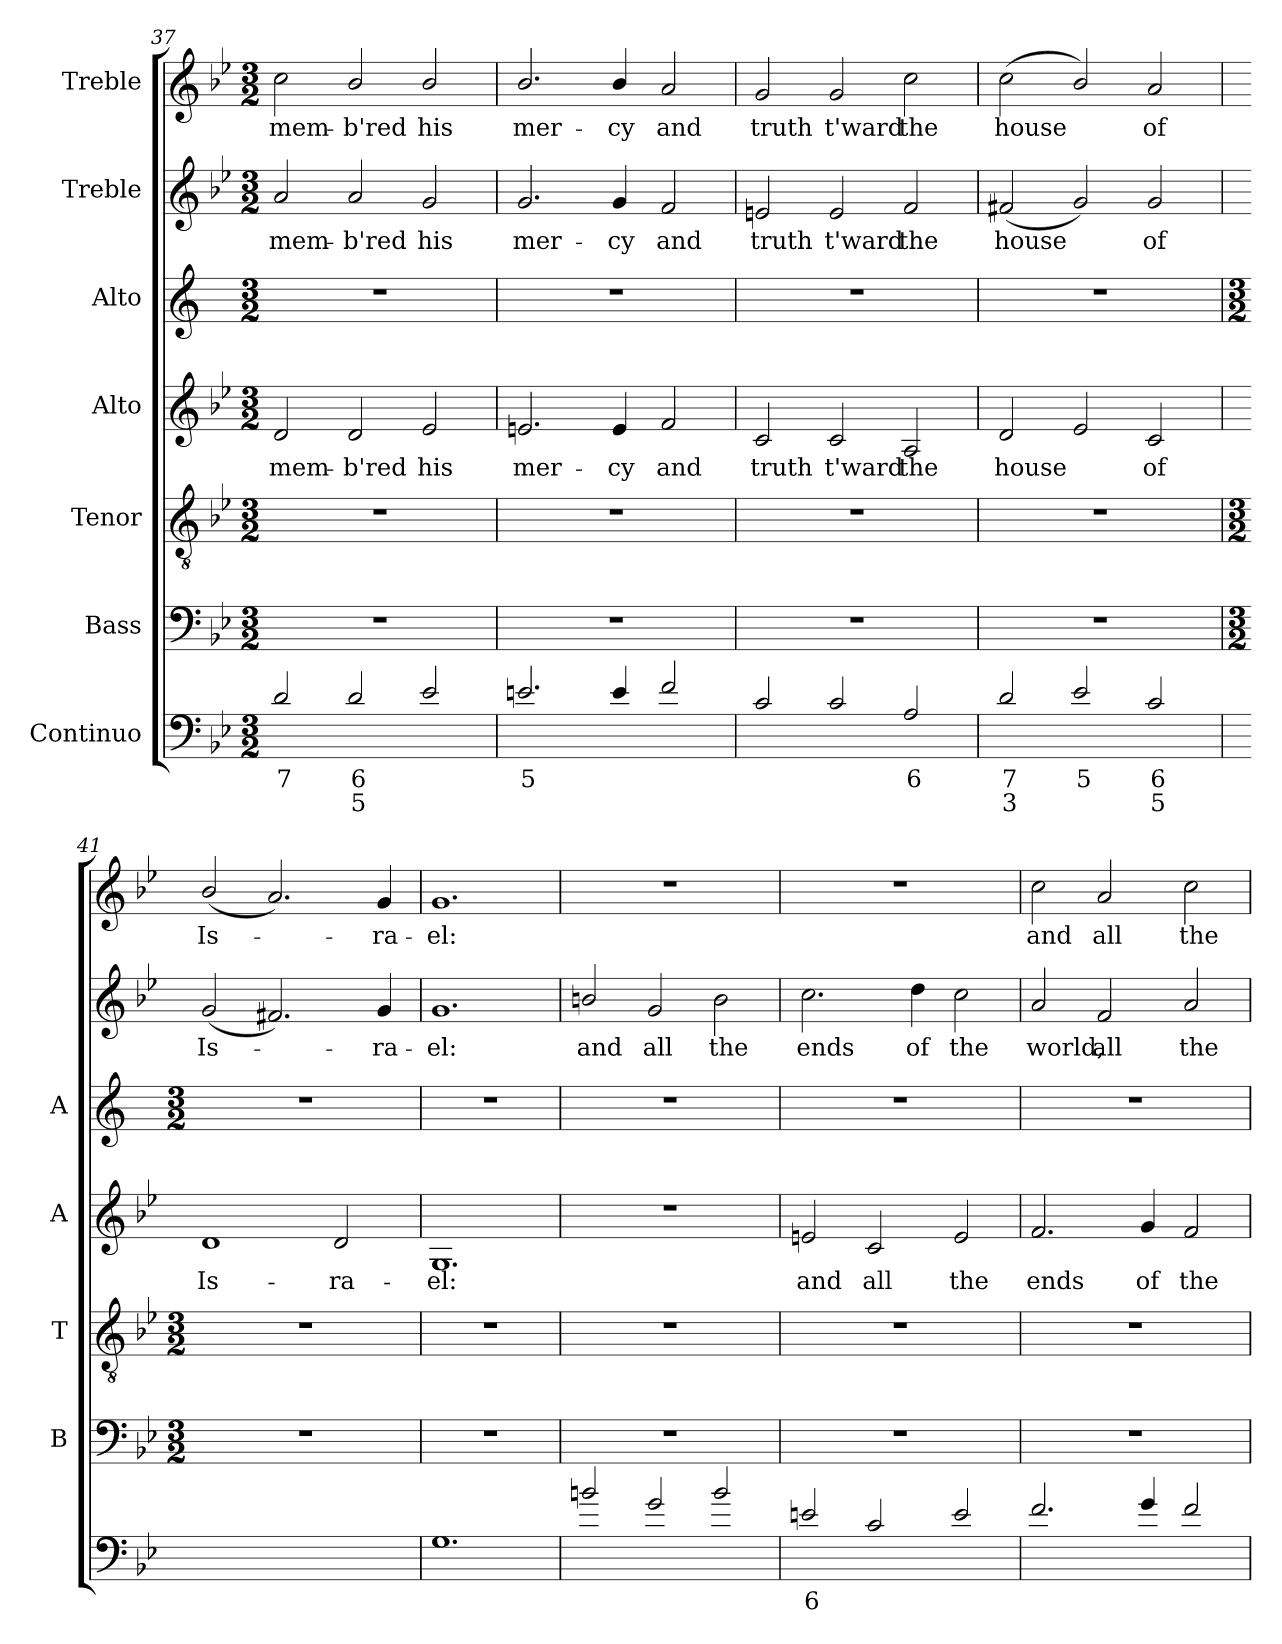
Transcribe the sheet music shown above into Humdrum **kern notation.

**kern	**text	**text	**kern	**kern	**kern	**text	**kern	**kern	**text	**kern	**text
*part7	*part7	*part7	*part6	*part5	*part4	*part4	*part3	*part2	*part2	*part1	*part1
*staff7	*staff7	*staff7	*staff6	*staff5	*staff4	*staff4	*staff3	*staff2	*staff2	*staff1	*staff1
*I"Continuo	*	*	*I"Bass	*I"Tenor	*I"Alto	*	*I"Alto	*I"Treble	*	*I"Treble	*
*	*	*	*I'B	*I'T	*I'A	*	*I'A	*	*	*	*
*clefF4	*	*	*clefF4	*clefGv2	*clefG2	*	*clefG2	*clefG2	*	*clefG2	*
*k[b-e-]	*	*	*k[b-e-]	*k[b-e-]	*k[b-e-]	*	*k[]	*k[b-e-]	*	*k[b-e-]	*
*B-:	*	*	*B-:	*B-:	*B-:	*	*	*B-:	*	*B-:	*
*M3/2	*	*	*M3/2	*M3/2	*M3/2	*	*M3/2	*M3/2	*	*M3/2	*
=37	=37	=37	=37	=37	=37	=37	=37	=37	=37	=37	=37
!	!LO:LY:b	!	!	!	!	!LO:LY:b	!	!	!LO:LY:b	!	!LO:LY:b
2d/	7	.	1.r	1.r	2d/	-mem-	1.r	2a/	-mem-	2cc\	-mem-
!	!LO:LY:b	!LO:LY:b	!	!	!	!LO:LY:b	!	!	!LO:LY:b	!	!LO:LY:b
2d/	6	5	.	.	2d/	-b'red	.	2a/	-b'red	2b-/	-b'red
!	!	!	!	!	!	!LO:LY:b	!	!	!LO:LY:b	!	!LO:LY:b
2e-/	.	.	.	.	2e-/	his	.	2g/	his	2b-/	his
=38	=38	=38	=38	=38	=38	=38	=38	=38	=38	=38	=38
!	!LO:LY:b	!	!	!	!	!LO:LY:b	!	!	!LO:LY:b	!	!LO:LY:b
2.en/	5	.	1.r	1.r	2.en/	mer-	1.r	2.g/	mer-	2.b-/	mer-
!	!	!	!	!	!	!LO:LY:b	!	!	!LO:LY:b	!	!LO:LY:b
4e/	.	.	.	.	4e/	-cy	.	4g/	-cy	4b-/	-cy
!	!	!	!	!	!	!LO:LY:b	!	!	!LO:LY:b	!	!LO:LY:b
2f/	.	.	.	.	2f/	and	.	2f/	and	2a/	and
=39	=39	=39	=39	=39	=39	=39	=39	=39	=39	=39	=39
!	!	!	!	!	!	!LO:LY:b	!	!	!LO:LY:b	!	!LO:LY:b
2c/	.	.	1.r	1.r	2c/	truth	1.r	2en/	truth	2g/	truth
!	!	!	!	!	!	!LO:LY:b	!	!	!LO:LY:b	!	!LO:LY:b
2c/	.	.	.	.	2c/	t'ward	.	2e/	t'ward	2g/	t'ward
!	!LO:LY:b	!	!	!	!	!LO:LY:b	!	!	!LO:LY:b	!	!LO:LY:b
2A/	6	.	.	.	2A/	the	.	2f/	the	2cc\	the
!!LO:LB:g=z
=40	=40	=40	=40	=40	=40	=40	=40	=40	=40	=40	=40
!	!LO:LY:b	!LO:LY:b	!	!	!	!LO:LY:b	!	!	!LO:LY:b	!	!LO:LY:b
2d/	7	3	1.r	1.r	2d/	house	1.r	(<2f#X/	house	(<2cc\	house
!	!LO:LY:b	!	!	!	!	!	!	!	!	!	!
2e-/	5	.	.	.	2e-/	.	.	2g/)	.	2b-/)	.
!	!LO:LY:b	!LO:LY:b	!	!	!	!LO:LY:b	!	!	!LO:LY:b	!	!LO:LY:b
2c/	6	5	.	.	2c/	of	.	2g/	of	2a/	of
!!LO:PB:g=z
=41	=41	=41	=41	=41	=41	=41	=41	=41	=41	=41	=41
*	*	*	*M3/2	*M3/2	*	*	*M3/2	*	*	*	*
!	!LO:LY:b	!LO:LY:b	!	!	!	!LO:LY:b	!	!	!LO:LY:b	!	!LO:LY:b
[2d/yy	6	4	1.r	1.r	1d	Is-	1.r	(<2g/	Is-	(<2b-/	Is-
!	!LO:LY:b	!LO:LY:b	!	!	!	!	!	!	!	!	!
2d/yy]	5	3	.	.	.	.	.	2.f#X/)	.	2.a/)	.
!	!	!	!	!	!	!LO:LY:b	!	!	!	!	!
2d/yy	.	.	.	.	2d/	-ra-	.	.	.	.	.
!	!	!	!	!	!	!	!	!	!LO:LY:b	!	!LO:LY:b
.	.	.	.	.	.	.	.	4g/	ra-	4g/	ra-
=42	=42	=42	=42	=42	=42	=42	=42	=42	=42	=42	=42
!	!	!	!	!	!	!LO:LY:b	!	!	!LO:LY:b	!	!LO:LY:b
1.G	.	.	1.r	1.r	1.G	-el:	1.r	1.g	-el:	1.g	-el:
=43	=43	=43	=43	=43	=43	=43	=43	=43	=43	=43	=43
!	!	!	!	!	!	!	!	!	!LO:LY:b	!	!
2bn/	.	.	1.r	1.r	1.r	.	1.r	2bn/	and	1.r	.
!	!	!	!	!	!	!	!	!	!LO:LY:b	!	!
2g/	.	.	.	.	.	.	.	2g/	all	.	.
!	!	!	!	!	!	!	!	!	!LO:LY:b	!	!
2b/	.	.	.	.	.	.	.	2b\	the	.	.
=44	=44	=44	=44	=44	=44	=44	=44	=44	=44	=44	=44
!	!LO:LY:b	!	!	!	!	!LO:LY:b	!	!	!LO:LY:b	!	!
2en/	6	.	1.r	1.r	2en/	and	1.r	2.cc\	ends	1.r	.
!	!	!	!	!	!	!LO:LY:b	!	!	!	!	!
2c/	.	.	.	.	2c/	all	.	.	.	.	.
!	!	!	!	!	!	!	!	!	!LO:LY:b	!	!
.	.	.	.	.	.	.	.	4dd\	of	.	.
!	!	!	!	!	!	!LO:LY:b	!	!	!LO:LY:b	!	!
2e/	.	.	.	.	2e/	the	.	2cc\	the	.	.
=45	=45	=45	=45	=45	=45	=45	=45	=45	=45	=45	=45
!	!	!	!	!	!	!LO:LY:b	!	!	!LO:LY:b	!	!LO:LY:b
2.f/	.	.	1.r	1.r	2.f/	ends	1.r	2a/	world,	2cc\	and
!	!	!	!	!	!	!	!	!	!LO:LY:b	!	!LO:LY:b
.	.	.	.	.	.	.	.	2f/	all	2a/	all
!	!	!	!	!	!	!LO:LY:b	!	!	!	!	!
4g/	.	.	.	.	4g/	of	.	.	.	.	.
!	!	!	!	!	!	!LO:LY:b	!	!	!LO:LY:b	!	!LO:LY:b
2f/	.	.	.	.	2f/	the	.	2a/	the	2cc\	the
=	=	=	=	=	=	=	=	=	=	=	=
*-	*-	*-	*-	*-	*-	*-	*-	*-	*-	*-	*-
